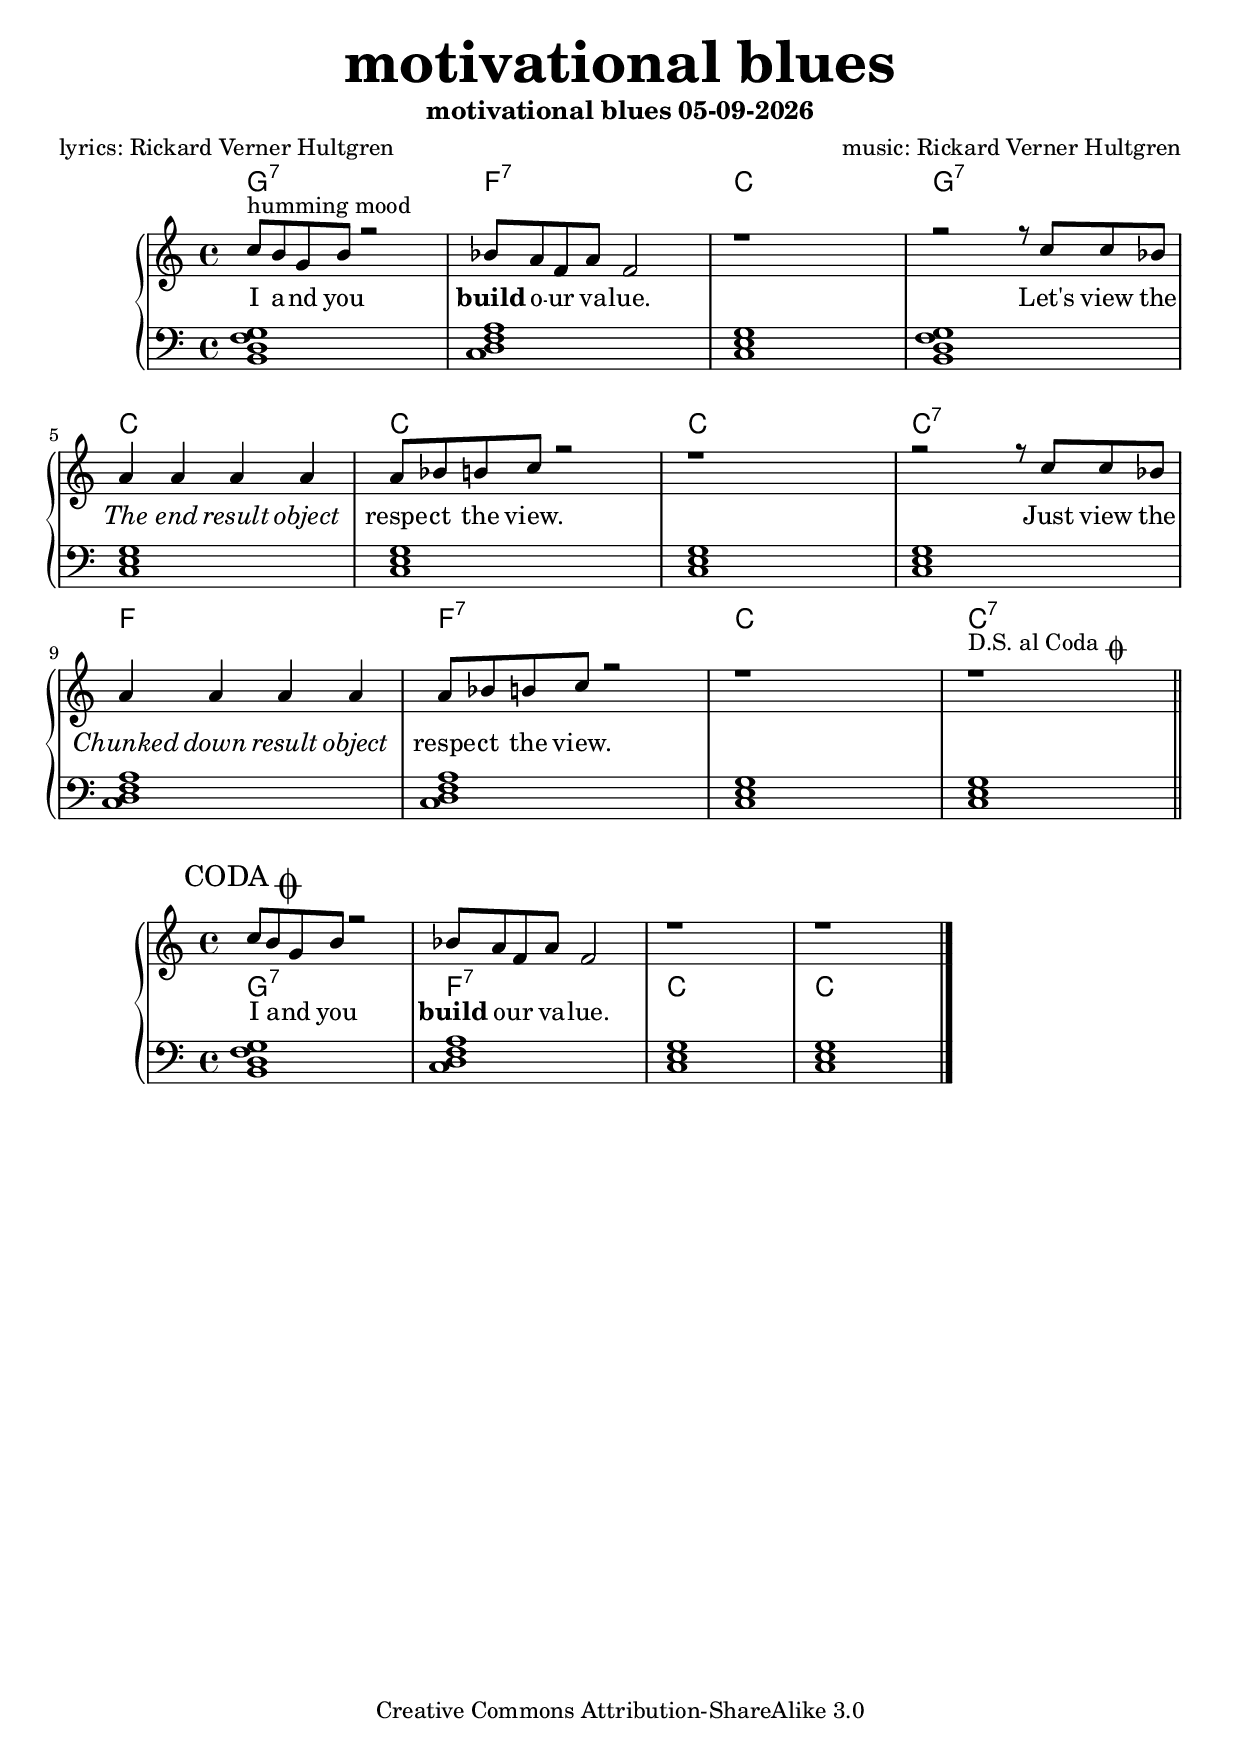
%%
%%Copyright 2017 Rickard Verner Hultgren
%%Redistribution and use in source and binary forms, with or without modification, are permitted provided that the following conditions are met:
%%1. Redistributions of source code must retain the above copyright notice, this list of conditions and the following disclaimer.
%%2. Redistributions in binary form must reproduce the above copyright notice, this list of conditions and the following disclaimer in the documentation and/or other materials provided with the distribution.
%%THIS SOFTWARE IS PROVIDED BY THE COPYRIGHT HOLDERS AND CONTRIBUTORS "AS IS" AND ANY EXPRESS OR IMPLIED WARRANTIES, INCLUDING, BUT NOT LIMITED TO, THE IMPLIED WARRANTIES OF MERCHANTABILITY AND FITNESS FOR A PARTICULAR PURPOSE ARE DISCLAIMED. IN NO EVENT SHALL THE COPYRIGHT HOLDER OR CONTRIBUTORS BE LIABLE FOR ANY DIRECT, INDIRECT, INCIDENTAL, SPECIAL, EXEMPLARY, OR CONSEQUENTIAL DAMAGES (INCLUDING, BUT NOT LIMITED TO, PROCUREMENT OF SUBSTITUTE GOODS OR SERVICES; LOSS OF USE, DATA, OR PROFITS; OR BUSINESS INTERRUPTION) HOWEVER CAUSED AND ON ANY THEORY OF LIABILITY, WHETHER IN CONTRACT, STRICT LIABILITY, OR TORT (INCLUDING NEGLIGENCE OR OTHERWISE) ARISING IN ANY WAY OUT OF THE USE OF THIS SOFTWARE, EVEN IF ADVISED OF THE POSSIBILITY OF SUCH DAMAGE.

\version "2.18.2"
 
%%\include "svenska.ly"
%%\include "english.ly"
date = #(strftime "%d-%m-%Y" (localtime (current-time)))

italic = {
  \override Lyrics.LyricText.font-shape = #'italic
  
}

bold = {

  \override Lyrics.LyricText.font-series = #'bold
}

normal = {
  \revert Lyrics.LyricText.font-shape
  \revert Lyrics.LyricText.font-series
}


\header {
  title = \markup {  \fontsize #4"motivational blues"}
  subtitle = \markup {  "motivational blues" \date }
  poet = "lyrics: Rickard Verner Hultgren"
  composer = "music: Rickard Verner Hultgren"
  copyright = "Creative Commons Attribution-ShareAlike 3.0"
}

keyTime = { \key c \major \time 4/4 }
ManualOneVoiceOneMusic = \relative c' {

      
  		c'8 b g b r2 
		bes8  a  f  a  f2 
		r1 
		r2 r8 c'8 c8 bes8
		a4 a a a
		a8 bes8 b8 c8 r2
		r1 
		r2 r8 c8 c8 bes8
		a4 a a a
		a8 bes8 b8 c8 r2
		r1
		r1   ^\markup { { "D.S. al Coda" \musicglyph #"scripts.coda" } }


        	
		
}


ManualOneVoiceOneMusicCoda = \relative c' {

   \mark \markup { "CODA" \musicglyph #"scripts.coda" }
  	 c'8 b g b r2 
		bes8  a  f  a  f2 
		r1
		r1 		
}


ManualTwoTwoMusic = \relative c {
 <b d f g>1 <c d f a >1  <c e g>1 <b d f g>1 <c e g>1 <c e g>1 <c e g>1 <c e g>1 <c d f a>1 <c d f a>1 <c e g>1 <c e g>1 \bar ":|"
}

ManualTwoTwoMusicCoda = \relative c {
<b d f g>1 <c d f a >1  <c e g>1 <c e g>1 \bar ":|"
}


\layout {
  \context {
    \Score
    proportionalNotationDuration = #(ly:make-moment 1 4)
    
  }
}

\score {
  <<  % PianoStaff and Pedal Staff must be simultaneous
    \new PianoStaff <<
      
      \chords { g1:7 f1:7 c1 g1:7 c1 c1 c1 c1:7 f1: f1:7 c1 c1:7 }
      \new Staff = "ManualOne" <<
\textLengthOn
s1*6^\markup {humming mood}
\keyTime  % set key and time signature
        \clef "treble"
        \new Voice {
          
          \voiceOne
         
          \ManualOneVoiceOneMusic
        }
        \addlyrics {
        I a -- nd you \bold build \normal o -- ur va -- lue. Let's view the \italic The end result object \normal respe -- ct the view. Just view the \italic Chunked down result object \normal respe -- ct the view.
        }
      >>  % end ManualOne Staff context
      \new Staff = "ManualTwo" \with {

      
      } <<
        \keyTime
        \clef "bass"
        \new Voice {
          \ManualTwoTwoMusic
         \bar "||"
        }
       
      >>   % end ManualTwo Staff context
      
    >>
>>    
}
\score {
<<    
    
        \new PianoStaff <<
      
      
      \new Staff = "ManualOneCoda" <<

\textLengthOn
\chords { g1:7 f1:7 c1 c1 }
\keyTime  % set key and time signature
        \clef "treble"
        \new Voice {
          
          \voiceOne
          
          \ManualOneVoiceOneMusicCoda
          \break

        }
        \addlyrics {
        I a -- nd you \bold build \normal o -- ur va -- lue.
        }
      >>  % end ManualOne Staff context
      
      \new Staff = "ManualTwoCoda" \with {
      
      } <<
        \keyTime
        \clef "bass"
        \new Voice {
          
          \ManualTwoTwoMusicCoda
         \bar "|."
        }
       
      >>   % end ManualTwo Staff context
      
    >>
    
    
  >>
}



